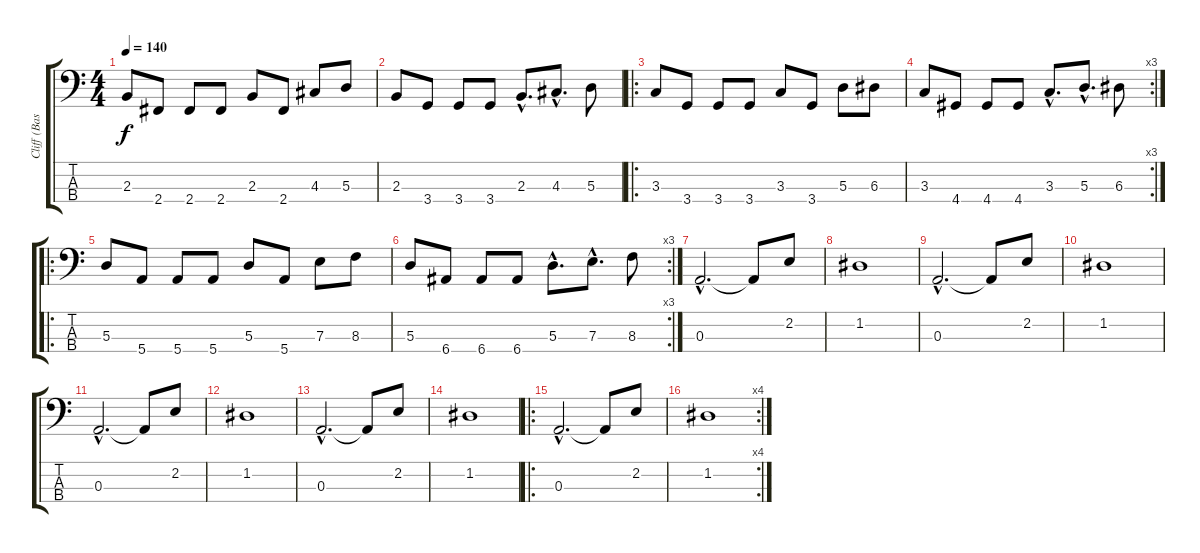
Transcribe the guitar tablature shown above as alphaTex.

\track ("Cliff (Bass)" "Cliff (Bas") {instrument electricbassfinger}
\staff {score tabs}
\tuning (G2 D2 A1 E1) {hide}
\ts (4 4)
\tempo 140
\clef f4
\ks c
2.3.8{dy f} 2.4.8 2.4.8 2.4.8 2.3.8 2.4.8 4.3.8 5.3.8 |
2.3.8 3.4.8 3.4.8 3.4.8 2.3{hac}.8{d} 4.3{hac}.8{d} 5.3.8 |
\ro
3.3.8 3.4.8 3.4.8 3.4.8 3.3.8 3.4.8 5.3.8 6.3.8 |
\rc 3
3.3.8 4.4.8 4.4.8 4.4.8 3.3{hac}.8{d} 5.3{hac}.8{d} 6.3.8 |
\ro
5.3.8 5.4.8 5.4.8 5.4.8 5.3.8 5.4.8 7.3.8 8.3.8 |
\rc 3
5.3.8 6.4.8 6.4.8 6.4.8 5.3{hac}.8{d} 7.3{hac}.8{d} 8.3.8 |
0.3{hac}.2{d} 0.3{t}.8 2.2.8 |
1.2.1 |
0.3{hac}.2{d} 0.3{t}.8 2.2.8 |
1.2.1 |
0.3{hac}.2{d} 0.3{t}.8 2.2.8 |
1.2.1 |
0.3{hac}.2{d} 0.3{t}.8 2.2.8 |
1.2.1 |
\ro
0.3{hac}.2{d} 0.3{t}.8 2.2.8 |
\rc 4
1.2.1
